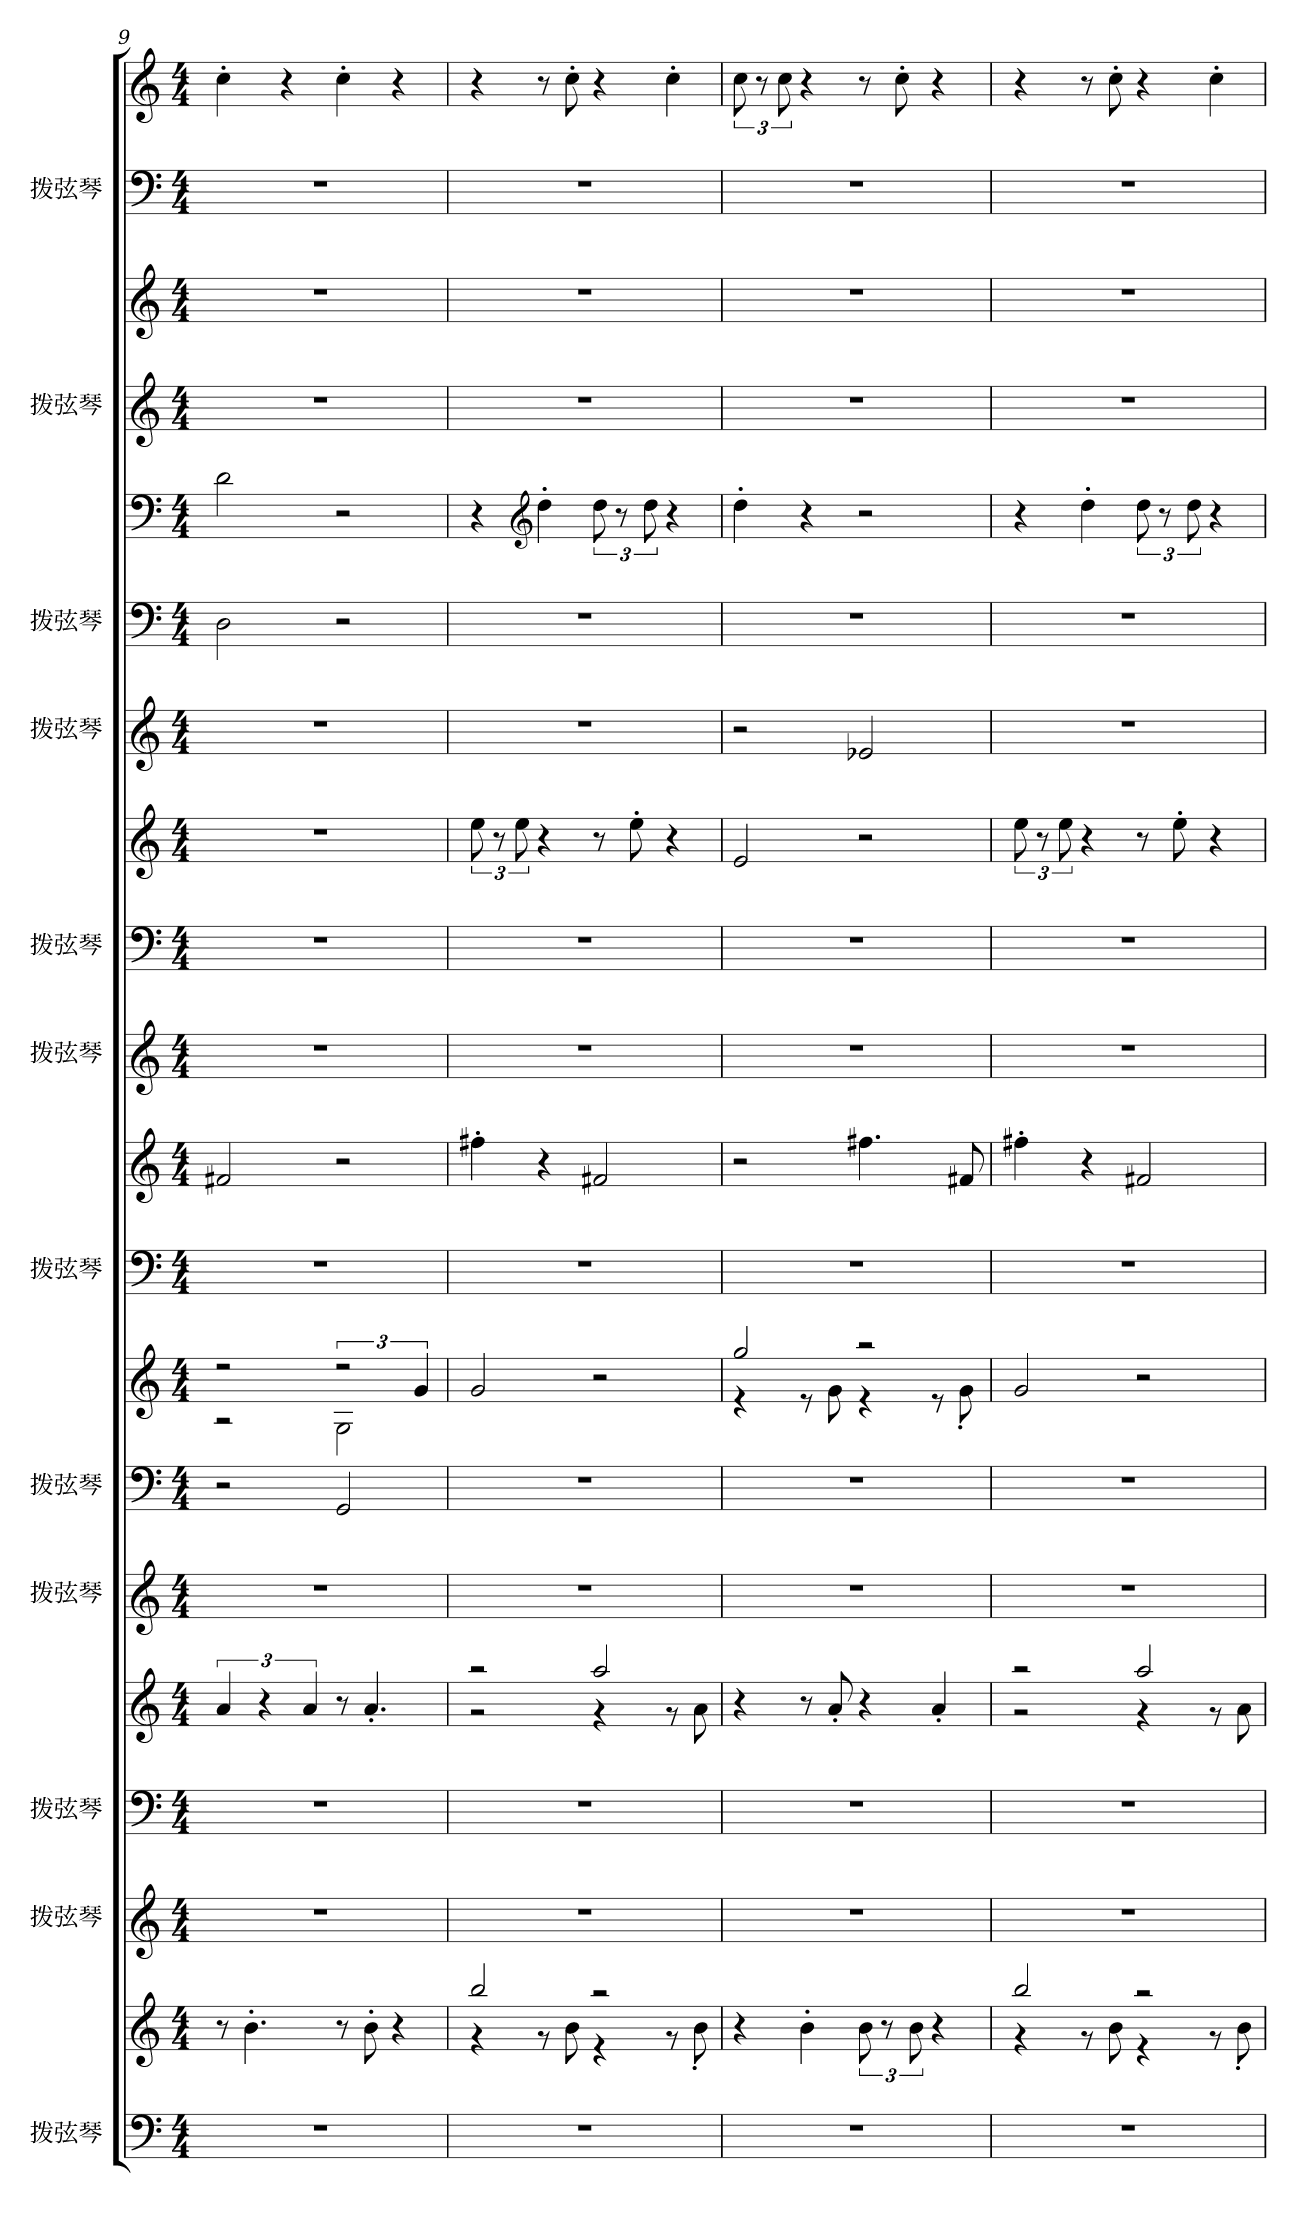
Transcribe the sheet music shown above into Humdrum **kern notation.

**kern	**kern	**kern	**kern	**kern	**kern	**kern	**kern	**kern	**kern	**kern	**kern	**kern	**kern	**kern	**kern	**kern	**kern	**kern	**kern
*part12	*part12	*part11	*part10	*part10	*part9	*part8	*part8	*part7	*part7	*part6	*part5	*part5	*part4	*part3	*part3	*part2	*part2	*part1	*part1
*staff20	*staff19	*staff18	*staff17	*staff16	*staff15	*staff14	*staff13	*staff12	*staff11	*staff10	*staff9	*staff8	*staff7	*staff6	*staff5	*staff4	*staff3	*staff2	*staff1
*I"拨弦琴	*	*I"拨弦琴	*I"拨弦琴	*	*I"拨弦琴	*I"拨弦琴	*	*I"拨弦琴	*	*I"拨弦琴	*I"拨弦琴	*	*I"拨弦琴	*I"拨弦琴	*	*I"拨弦琴	*	*I"拨弦琴	*
*clefF4	*clefG2	*clefG2	*clefF4	*clefG2	*clefG2	*clefF4	*clefG2	*clefF4	*clefG2	*clefG2	*clefF4	*clefG2	*clefG2	*clefF4	*clefF4	*clefG2	*clefG2	*clefF4	*clefG2
*k[]	*k[]	*k[]	*k[]	*k[]	*k[]	*k[]	*k[]	*k[]	*k[]	*k[]	*k[]	*k[]	*k[]	*k[]	*k[]	*k[]	*k[]	*k[]	*k[]
*M4/4	*M4/4	*M4/4	*M4/4	*M4/4	*M4/4	*M4/4	*M4/4	*M4/4	*M4/4	*M4/4	*M4/4	*M4/4	*M4/4	*M4/4	*M4/4	*M4/4	*M4/4	*M4/4	*M4/4
=9	=9	=9	=9	=9	=9	=9	=9	=9	=9	=9	=9	=9	=9	=9	=9	=9	=9	=9	=9
*	*	*	*	*	*	*	*^	*	*	*	*	*	*	*	*	*	*	*	*
1r	8r	1r	1r	6a/	1r	2r	2r	2r	1r	2f#X/	1r	1r	1r	1r	2D\	2d\	1r	1r	1r	4cc'\
.	4.b'\	.	.	.	.	.	.	.	.	.	.	.	.	.	.	.	.	.	.	.
.	.	.	.	6r	.	.	.	.	.	.	.	.	.	.	.	.	.	.	.	.
.	.	.	.	.	.	.	.	.	.	.	.	.	.	.	.	.	.	.	.	4r
.	.	.	.	6a/	.	.	.	.	.	.	.	.	.	.	.	.	.	.	.	.
.	8r	.	.	8r	.	2GG/	3r	2G\	.	2r	.	.	.	.	2r	2r	.	.	.	4cc'\
.	8b'\	.	.	4.a'/	.	.	.	.	.	.	.	.	.	.	.	.	.	.	.	.
.	4r	.	.	.	.	.	.	.	.	.	.	.	.	.	.	.	.	.	.	4r
.	.	.	.	.	.	.	6g/	.	.	.	.	.	.	.	.	.	.	.	.	.
*	*	*	*	*	*	*	*v	*v	*	*	*	*	*	*	*	*	*	*	*	*
=10	=10	=10	=10	=10	=10	=10	=10	=10	=10	=10	=10	=10	=10	=10	=10	=10	=10	=10	=10
*	*^	*	*	*^	*	*	*	*	*	*	*	*	*	*	*	*	*	*	*
1r	2bb/	4r	1r	1r	2r	2r	1r	1r	2g/	1r	4ff#X'\	1r	1r	12ee\	1r	1r	4r	1r	1r	1r	4r
.	.	.	.	.	.	.	.	.	.	.	.	.	.	12r	.	.	.	.	.	.	.
.	.	.	.	.	.	.	.	.	.	.	.	.	.	12ee\	.	.	.	.	.	.	.
*	*	*	*	*	*	*	*	*	*	*	*	*	*	*	*	*	*clefG2	*	*	*	*
.	.	8r	.	.	.	.	.	.	.	.	4r	.	.	4r	.	.	4dd'\	.	.	.	8r
.	.	8b\	.	.	.	.	.	.	.	.	.	.	.	.	.	.	.	.	.	.	8cc'\
.	2r	4r	.	.	2aa/	4r	.	.	2r	.	2f#X/	.	.	8r	.	.	12dd\	.	.	.	4r
.	.	.	.	.	.	.	.	.	.	.	.	.	.	.	.	.	12r	.	.	.	.
.	.	.	.	.	.	.	.	.	.	.	.	.	.	8ee'\	.	.	.	.	.	.	.
.	.	.	.	.	.	.	.	.	.	.	.	.	.	.	.	.	12dd\	.	.	.	.
.	.	8r	.	.	.	8r	.	.	.	.	.	.	.	4r	.	.	4r	.	.	.	4cc'\
.	.	8b'\	.	.	.	8a\	.	.	.	.	.	.	.	.	.	.	.	.	.	.	.
*	*v	*v	*	*	*v	*v	*	*	*	*	*	*	*	*	*	*	*	*	*	*	*
=11	=11	=11	=11	=11	=11	=11	=11	=11	=11	=11	=11	=11	=11	=11	=11	=11	=11	=11	=11
*	*	*	*	*	*	*	*^	*	*	*	*	*	*	*	*	*	*	*	*
1r	4r	1r	1r	4r	1r	1r	2gg/	4r	1r	2r	1r	1r	2e/	2r	1r	4dd'\	1r	1r	1r	12cc\
.	.	.	.	.	.	.	.	.	.	.	.	.	.	.	.	.	.	.	.	12r
.	.	.	.	.	.	.	.	.	.	.	.	.	.	.	.	.	.	.	.	12cc\
.	4b'\	.	.	8r	.	.	.	8r	.	.	.	.	.	.	.	4r	.	.	.	4r
.	.	.	.	8a'/	.	.	.	8g\	.	.	.	.	.	.	.	.	.	.	.	.
.	12b\	.	.	4r	.	.	2r	4r	.	4.ff#X\	.	.	2r	2e-X/	.	2r	.	.	.	8r
.	12r	.	.	.	.	.	.	.	.	.	.	.	.	.	.	.	.	.	.	.
.	.	.	.	.	.	.	.	.	.	.	.	.	.	.	.	.	.	.	.	8cc'\
.	12b\	.	.	.	.	.	.	.	.	.	.	.	.	.	.	.	.	.	.	.
.	4r	.	.	4a'/	.	.	.	8r	.	.	.	.	.	.	.	.	.	.	.	4r
.	.	.	.	.	.	.	.	8g'\	.	8f#X/	.	.	.	.	.	.	.	.	.	.
*	*	*	*	*	*	*	*v	*v	*	*	*	*	*	*	*	*	*	*	*	*
!!LO:PB:g=z
=12	=12	=12	=12	=12	=12	=12	=12	=12	=12	=12	=12	=12	=12	=12	=12	=12	=12	=12	=12
*	*^	*	*	*^	*	*	*	*	*	*	*	*	*	*	*	*	*	*	*
1r	2bb/	4r	1r	1r	2r	2r	1r	1r	2g/	1r	4ff#X'\	1r	1r	12ee\	1r	1r	4r	1r	1r	1r	4r
.	.	.	.	.	.	.	.	.	.	.	.	.	.	12r	.	.	.	.	.	.	.
.	.	.	.	.	.	.	.	.	.	.	.	.	.	12ee\	.	.	.	.	.	.	.
.	.	8r	.	.	.	.	.	.	.	.	4r	.	.	4r	.	.	4dd'\	.	.	.	8r
.	.	8b\	.	.	.	.	.	.	.	.	.	.	.	.	.	.	.	.	.	.	8cc'\
.	2r	4r	.	.	2aa/	4r	.	.	2r	.	2f#X/	.	.	8r	.	.	12dd\	.	.	.	4r
.	.	.	.	.	.	.	.	.	.	.	.	.	.	.	.	.	12r	.	.	.	.
.	.	.	.	.	.	.	.	.	.	.	.	.	.	8ee'\	.	.	.	.	.	.	.
.	.	.	.	.	.	.	.	.	.	.	.	.	.	.	.	.	12dd\	.	.	.	.
.	.	8r	.	.	.	8r	.	.	.	.	.	.	.	4r	.	.	4r	.	.	.	4cc'\
.	.	8b'\	.	.	.	8a\	.	.	.	.	.	.	.	.	.	.	.	.	.	.	.
*	*v	*v	*	*	*v	*v	*	*	*	*	*	*	*	*	*	*	*	*	*	*	*
=	=	=	=	=	=	=	=	=	=	=	=	=	=	=	=	=	=	=	=
*-	*-	*-	*-	*-	*-	*-	*-	*-	*-	*-	*-	*-	*-	*-	*-	*-	*-	*-	*-
